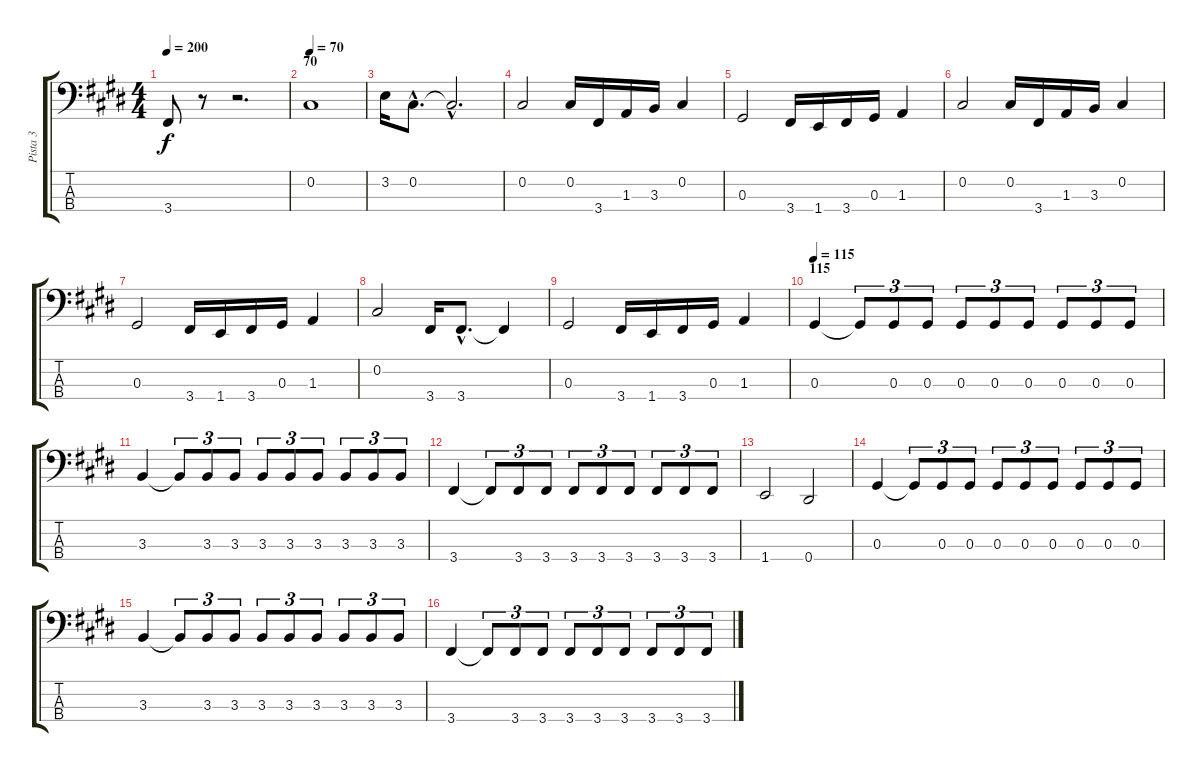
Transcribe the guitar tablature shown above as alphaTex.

\track ("Pista 3" "Pista 3") {instrument electricbasspick}
\staff {score tabs}
\tuning (Gb2 Db2 Ab1 Eb1) {hide}
\ts (4 4)
\tempo 200
\clef f4
\ks e
3.4.8{dy f} r.8 r.2{d} |
\section ("" "70")
\tempo 70
0.2.1 |
3.2.16 0.2{hac}.8{d} 0.2{hac t}.2{d} |
0.2.2 0.2.16 3.4.16 1.3.16 3.3.16 0.2.4 |
0.3.2 3.4.16 1.4.16 3.4.16 0.3.16 1.3.4 |
0.2.2 0.2.16 3.4.16 1.3.16 3.3.16 0.2.4 |
0.3.2 3.4.16 1.4.16 3.4.16 0.3.16 1.3.4 |
0.2.2 3.4.16 3.4{hac}.8{d} 3.4{t}.4 |
0.3.2 3.4.16 1.4.16 3.4.16 0.3.16 1.3.4 |
\section ("" "115")
\tempo 115
0.3.4 0.3{t}.8{tu (3 2)} 0.3.8{tu (3 2)} 0.3.8{tu (3 2)} 0.3.8{tu (3 2)} 0.3.8{tu (3 2)} 0.3.8{tu (3 2)} 0.3.8{tu (3 2)} 0.3.8{tu (3 2)} 0.3.8{tu (3 2)} |
3.3.4 3.3{t}.8{tu (3 2)} 3.3.8{tu (3 2)} 3.3.8{tu (3 2)} 3.3.8{tu (3 2)} 3.3.8{tu (3 2)} 3.3.8{tu (3 2)} 3.3.8{tu (3 2)} 3.3.8{tu (3 2)} 3.3.8{tu (3 2)} |
3.4.4 3.4{t}.8{tu (3 2)} 3.4.8{tu (3 2)} 3.4.8{tu (3 2)} 3.4.8{tu (3 2)} 3.4.8{tu (3 2)} 3.4.8{tu (3 2)} 3.4.8{tu (3 2)} 3.4.8{tu (3 2)} 3.4.8{tu (3 2)} |
1.4.2 0.4.2 |
0.3.4 0.3{t}.8{tu (3 2)} 0.3.8{tu (3 2)} 0.3.8{tu (3 2)} 0.3.8{tu (3 2)} 0.3.8{tu (3 2)} 0.3.8{tu (3 2)} 0.3.8{tu (3 2)} 0.3.8{tu (3 2)} 0.3.8{tu (3 2)} |
3.3.4 3.3{t}.8{tu (3 2)} 3.3.8{tu (3 2)} 3.3.8{tu (3 2)} 3.3.8{tu (3 2)} 3.3.8{tu (3 2)} 3.3.8{tu (3 2)} 3.3.8{tu (3 2)} 3.3.8{tu (3 2)} 3.3.8{tu (3 2)} |
3.4.4 3.4{t}.8{tu (3 2)} 3.4.8{tu (3 2)} 3.4.8{tu (3 2)} 3.4.8{tu (3 2)} 3.4.8{tu (3 2)} 3.4.8{tu (3 2)} 3.4.8{tu (3 2)} 3.4.8{tu (3 2)} 3.4.8{tu (3 2)}
